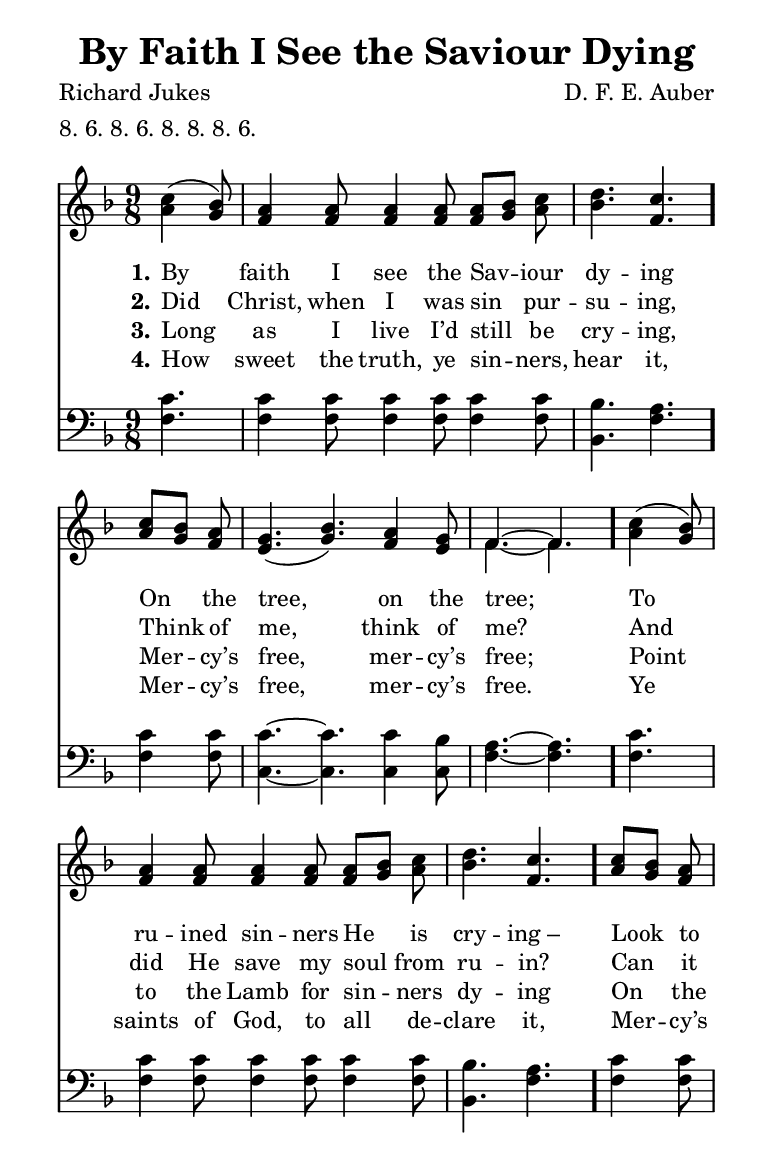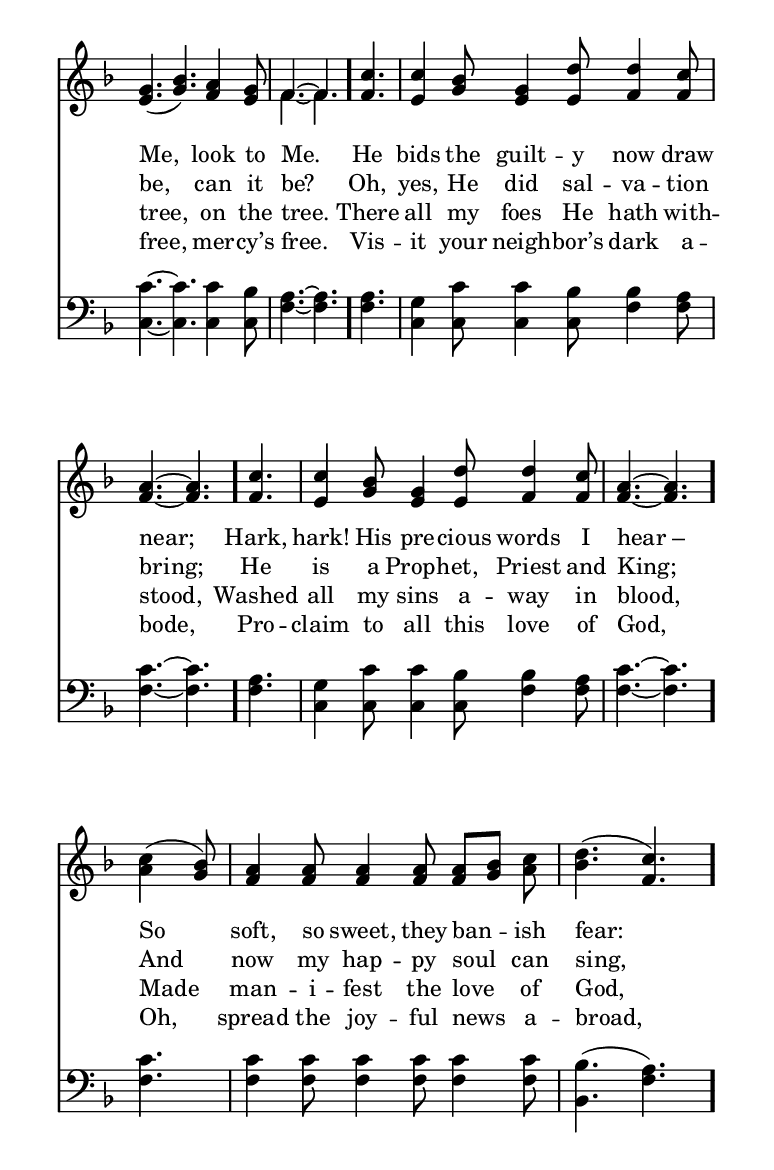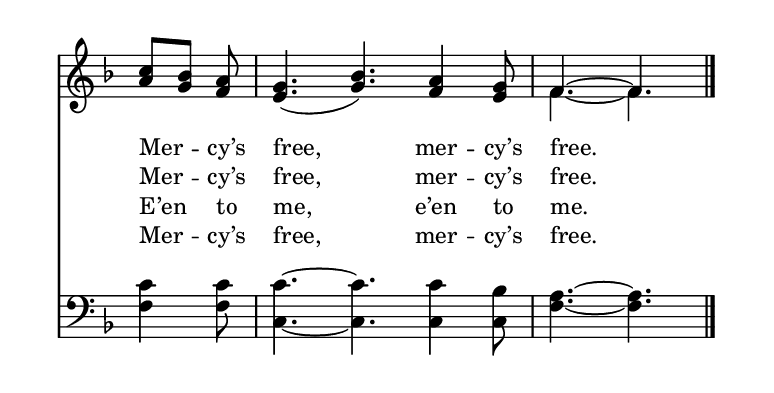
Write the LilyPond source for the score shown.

\include "common/global.ily"
\paper {
  \include "common/paper.ily"
}

\header{
  %gospel
  hymnnumber = "5"
  title = "By Faith I See the Saviour Dying"
  tunename = "Mercy’s Free"
  meter = "8. 6. 8. 6. 8. 8. 8. 6."
  poet = "Richard Jukes"
  composer = "D. F. E. Auber"
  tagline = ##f
}

global = {
  \include "common/overrides.ily"
  \autoBeamOff
  \override Staff.TimeSignature.style = #'numbered \time 9/8
  \once \override Score.MetronomeMark.transparent = ##t
  \tempo 4 = 80
  \key f \major
  \partial 4.
}

patternOne   = { c4( c8) | c4 c8 c4 c8 c8[ c8] c8 | c4. c4. c8[ c8] c8 | c4.( c4.) c4 c8 | c4. ~ c4. }
patternTwo   = { c4. | c4 c8 c4 c8 c4 c8 | c4. ~ c4. c4. | c4 c8 c4 c8 c4 c8 | c4. ~ c4. } % original has unexplained slur
patternThree = { c4. | c4 c8 c4 c8 c4 c8 | c4. c4. c4 c8 | c4. ~ c4. c4 c8 | c4. ~ c4. }
patternFour  = { c4( c8) | c4 c8 c4 c8 c8[ c8] c8 | c4.( c4.) c8[ c8] c8 | c4.( c4.) c4 c8 | c4. ~ c4. }
patternFive  = { c4. | c4 c8 c4 c8 c4 c8 | c4.( c4.) c4 c8 | c4. ~ c4. c4 c8 | c4. ~ c4. }

notesSoprano = {
\global
\relative c' {

    \changePitch \patternOne  { c' bes | a a a a a bes c | d c c bes a | g bes a g | f f } \eogbreak
    \changePitch \patternOne  { c' bes | a a a a a bes c | d c c bes a | g bes a g | f f } \eogbreak
    \changePitch \patternTwo  { c' | c bes g d' d c | a a c | c bes g d' d c | a a } \eogbreak
    \changePitch \patternFour { c bes | a a a a a bes c | d c c bes a | g bes a g | f f } \eogbreak

    \bar "|."

}
}

notesAlto = {
\global
\relative e' {

    \changePitch \patternOne  { a g | f f f f f g a | bes f a g f | e g f e | f f }
    \changePitch \patternOne  { a g | f f f f f g a | bes f a g f | e g f e | f f }
    \changePitch \patternTwo  { f | e g e e f f | f f f | e g e e f f | f f }
    \changePitch \patternFour { a g | f f f f f g a | bes f a g f | e g f e | f f }

}
}

notesTenor = {
\global
\relative a {

    \changePitch \patternThree { c | c c c c c c | bes a c c | c c c bes | a a }
    \changePitch \patternThree { c | c c c c c c | bes a c c | c c c bes | a a }
    \changePitch \patternTwo   { a | g c c bes bes a | c c a | g c c bes bes a | c c }
    \changePitch \patternFive  { c | c c c c c c | bes a c c | c c c bes | a a }

}
}

notesBass = {
\global
\relative a {

    \changePitch \patternThree { f | f f f f f f | bes, f' f f | c c c c | f f }
    \changePitch \patternThree { f | f f f f f f | bes, f' f f | c c c c | f f }
    \changePitch \patternTwo   { f | c c c c f f | f f | f c c c c f f | f f }
    \changePitch \patternFive  { f | f f f f f f | bes, f' f f | c c c c | f f }

}
}

wordsA = \lyricmode {
\set stanza = "1."

    By faith I see the Sav -- iour dy -- ing \bar "."
    On the tree, on the tree; \bar "."
    To ru -- ined sin -- ners He is cry -- ing_– \bar "."
    Look to Me, look to Me. \bar "."
    He bids the guilt -- y now draw near; \bar "."
    Hark, hark! His pre -- cious words I hear_– \bar "."
    So soft, so sweet, they ban -- ish fear: \bar "."
    Mer -- cy’s free, mer -- cy’s free. \bar "."

}

wordsB = \lyricmode {
\set stanza = "2."

    Did Christ, when I was sin pur -- su -- ing,
    Think of me, think of me?
    And did He save my soul from ru -- in?
    Can it be, can it be?
    Oh, yes, He did sal -- va -- tion bring;
    He is a Proph -- et, Priest and King;
    And now my hap -- py soul can sing,
    Mer -- cy’s free, mer -- cy’s free.

}

wordsC = \lyricmode {
\set stanza = "3."

    Long as I live I’d still be cry -- ing,
    Mer -- cy’s free, mer -- cy’s free;
    Point to the Lamb for sin -- ners dy -- ing
    On the tree, on the tree.
    There all my foes He hath with -- stood,
    Washed all my sins a -- way in blood,
    Made man -- i -- fest the love of God,
    E’en to me, e’en to me.

}

wordsD = \lyricmode {
\set stanza = "4."

    How sweet the truth, ye sin -- ners, hear it,
    Mer -- cy’s free, mer -- cy’s free.
    Ye saints of God, to all de -- clare it,
    Mer -- cy’s free, mer -- cy’s free.
    Vis -- it your neigh -- bor’s dark a -- bode,
    Pro -- claim to all this love of God,
    Oh, spread the joy -- ful news a -- broad,
    Mer -- cy’s free, mer -- cy’s free.

}


\score {
  \context ChoirStaff <<
    \context Staff = upper <<
      \set Staff.autoBeaming = ##f
      \set ChoirStaff.systemStartDelimiter = #'SystemStartBar
      \set ChoirStaff.printPartCombineTexts = ##f
      \partcombine #'(2 . 11) \notesSoprano \notesAlto
      \context NullVoice = sopranos { \voiceOne << \notesSoprano >> }
      \context Lyrics = one   \lyricsto sopranos \wordsA
      \context Lyrics = two   \lyricsto sopranos \wordsB
      \context Lyrics = three \lyricsto sopranos \wordsC
      \context Lyrics = four  \lyricsto sopranos \wordsD
    >>
    \context Staff = men <<
      \set Staff.autoBeaming = ##f
      \clef bass
      \set ChoirStaff.printPartCombineTexts = ##f
      \partcombine #'(2 . 11) \notesTenor \notesBass
    >>
  >>
  \layout {
    \include "common/layout.ily"
  }
  #(cond ((ly:get-option 'eog-midi-permitted) #{ \midi{
    \include "common/midi.ily"
  } #}))
}

\version "2.19.49"  % necessary for upgrading to future LilyPond versions.

